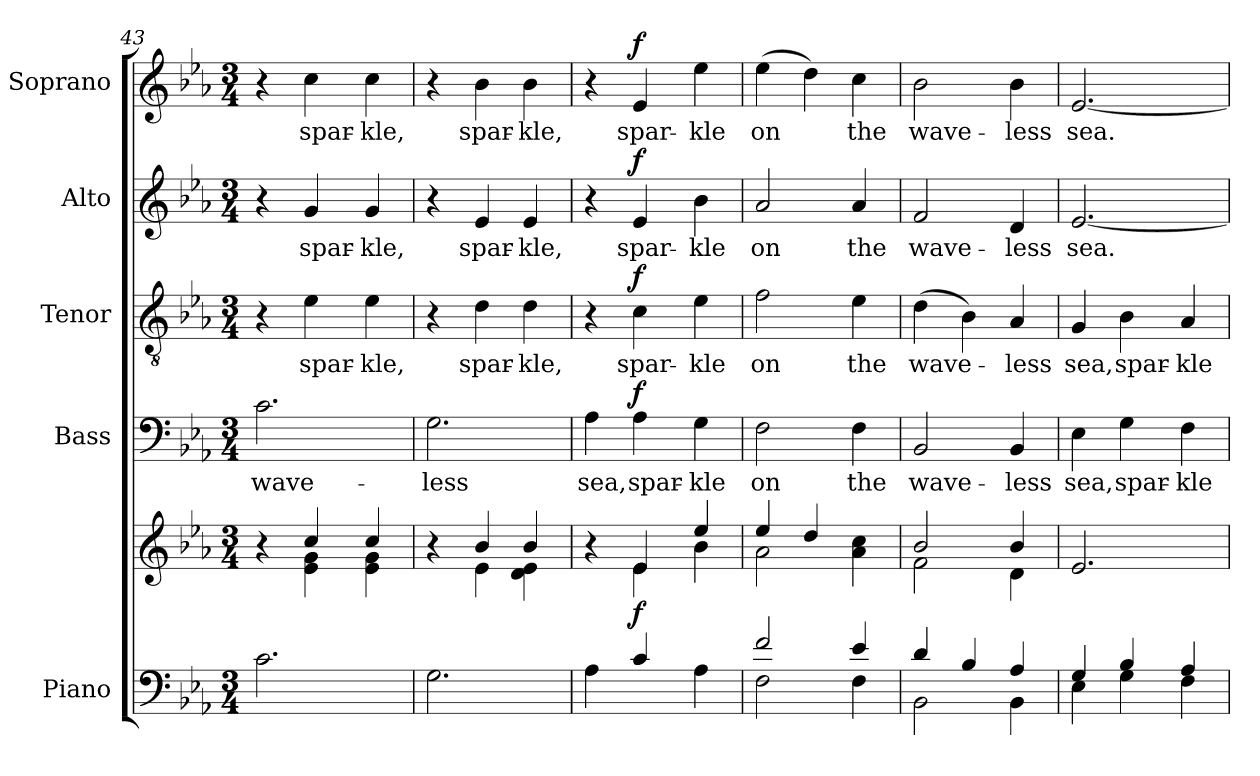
**kern	**kern	**dynam	**kern	**text	**dynam	**kern	**text	**dynam	**kern	**text	**dynam	**kern	**text	**dynam
*part5	*part5	*part5	*part4	*part4	*part4	*part3	*part3	*part3	*part2	*part2	*part2	*part1	*part1	*part1
*staff6	*staff5	*staff5/6	*staff4	*staff4	*staff4	*staff3	*staff3	*staff3	*staff2	*staff2	*staff2	*staff1	*staff1	*staff1
*I"Piano	*	*	*I"Bass	*	*	*I"Tenor	*	*	*I"Alto	*	*	*I"Soprano	*	*
*I'Pno.	*	*	*I'B.	*	*	*I'T.	*	*	*I'A.	*	*	*I'S.	*	*
*clefF4	*clefG2	*	*clefF4	*	*	*clefGv2	*	*	*clefG2	*	*	*clefG2	*	*
*	*	*	*	*	*	*ITrd7c12	*	*	*	*	*	*	*	*
*k[b-e-a-]	*k[b-e-a-]	*	*k[b-e-a-]	*	*	*k[b-e-a-]	*	*	*k[b-e-a-]	*	*	*k[b-e-a-]	*	*
*E-:	*E-:	*	*E-:	*	*	*E-:	*	*	*E-:	*	*	*E-:	*	*
*M3/4	*M3/4	*	*M3/4	*	*	*M3/4	*	*	*M3/4	*	*	*M3/4	*	*
=43	=43	=43	=43	=43	=43	=43	=43	=43	=43	=43	=43	=43	=43	=43
*	*^	*	*	*	*	*	*	*	*	*	*	*	*	*
!	!	!	!	!	!LO:LY:b:color=#000000	!	!	!	!	!	!	!	!	!	!
2.ci\	4r	4ryy	.	2.ci\	wave-	.	4r	.	.	4r	.	.	4r	.	.
!	!	!	!	!	!	!	!	!LO:LY:b:color=#000000	!	!	!	!	!	!	!
!	!	!	!	!	!	!	!	!	!	!	!LO:LY:b:color=#000000	!	!	!	!
!	!	!	!	!	!	!	!	!	!	!	!	!	!	!LO:LY:b:color=#000000	!
.	4cci/	4e-i\ 4gi	.	.	.	.	4E-i\	spar-	.	4gi/	spar-	.	4cci\	spar-	.
!	!	!	!	!	!	!	!	!LO:LY:b:color=#000000	!	!	!	!	!	!	!
!	!	!	!	!	!	!	!	!	!	!	!LO:LY:b:color=#000000	!	!	!	!
!	!	!	!	!	!	!	!	!	!	!	!	!	!	!LO:LY:b:color=#000000	!
.	4cci/	4e-i\ 4gi	.	.	.	.	4E-i\	-kle,	.	4gi/	-kle,	.	4cci\	-kle,	.
=44	=44	=44	=44	=44	=44	=44	=44	=44	=44	=44	=44	=44	=44	=44	=44
!	!	!	!	!	!LO:LY:b:color=#000000	!	!	!	!	!	!	!	!	!	!
2.Gi\	4r	4ryy	.	2.Gi\	-less	.	4r	.	.	4r	.	.	4r	.	.
!	!	!	!	!	!	!	!	!LO:LY:b:color=#000000	!	!	!	!	!	!	!
!	!	!	!	!	!	!	!	!	!	!	!LO:LY:b:color=#000000	!	!	!	!
!	!	!	!	!	!	!	!	!	!	!	!	!	!	!LO:LY:b:color=#000000	!
.	4b-i/	4e-i\	.	.	.	.	4Di\	spar-	.	4e-i/	spar-	.	4b-i\	spar-	.
!	!	!	!	!	!	!	!	!LO:LY:b:color=#000000	!	!	!	!	!	!	!
!	!	!	!	!	!	!	!	!	!	!	!LO:LY:b:color=#000000	!	!	!	!
!	!	!	!	!	!	!	!	!	!	!	!	!	!	!LO:LY:b:color=#000000	!
.	4b-i/	4di\ 4e-i	.	.	.	.	4Di\	-kle,	.	4e-i/	-kle,	.	4b-i\	-kle,	.
=45	=45	=45	=45	=45	=45	=45	=45	=45	=45	=45	=45	=45	=45	=45	=45
!	!	!	!	!	!LO:LY:b:color=#000000	!	!	!	!	!	!	!	!	!	!
4A-i\	4r	4ryy	.	4A-i\	sea,	.	4r	.	.	4r	.	.	4r	.	.
!	!	!	!	!	!LO:LY:b:color=#000000	!	!	!	!	!	!	!	!	!	!
!	!	!	!	!	!	!	!	!LO:LY:b:color=#000000	!	!	!	!	!	!	!
!	!	!	!	!	!	!	!	!	!	!	!LO:LY:b:color=#000000	!	!	!	!
!	!	!	!	!	!	!	!	!	!	!	!	!	!	!LO:LY:b:color=#000000	!
4ci/	4e-i/	4e-i\	f	4A-i\	spar-	f	4Ci\	spar-	f	4e-i/	spar-	f	4e-i/	spar-	f
!	!	!	!	!	!LO:LY:b:color=#000000	!	!	!	!	!	!	!	!	!	!
!	!	!	!	!	!	!	!	!LO:LY:b:color=#000000	!	!	!	!	!	!	!
!	!	!	!	!	!	!	!	!	!	!	!LO:LY:b:color=#000000	!	!	!	!
!	!	!	!	!	!	!	!	!	!	!	!	!	!	!LO:LY:b:color=#000000	!
4A-i\	4ee-i/	4b-i\	.	4Gi\	-kle	.	4E-i\	-kle	.	4b-i\	-kle	.	4ee-i\	-kle	.
=46	=46	=46	=46	=46	=46	=46	=46	=46	=46	=46	=46	=46	=46	=46	=46
*^	*	*	*	*	*	*	*	*	*	*	*	*	*	*	*
!	!	!	!	!	!	!LO:LY:b:color=#000000	!	!	!	!	!	!	!	!	!	!
!	!	!	!	!	!	!	!	!	!LO:LY:b:color=#000000	!	!	!	!	!	!	!
!	!	!	!	!	!	!	!	!	!	!	!	!LO:LY:b:color=#000000	!	!	!	!
!	!	!	!	!	!	!	!	!	!	!	!	!	!	!	!LO:LY:b:color=#000000	!
2fi/	2Fi\	4ee-i/	2a-i\	.	2Fi\	on	.	2Fi\	on	.	2a-i/	on	.	(4ee-i\	on	.
.	.	4ddi/	.	.	.	.	.	.	.	.	.	.	.	4ddi\)	.	.
!	!	!	!	!	!	!LO:LY:b:color=#000000	!	!	!	!	!	!	!	!	!	!
!	!	!	!	!	!	!	!	!	!LO:LY:b:color=#000000	!	!	!	!	!	!	!
!	!	!	!	!	!	!	!	!	!	!	!	!LO:LY:b:color=#000000	!	!	!	!
!	!	!	!	!	!	!	!	!	!	!	!	!	!	!	!LO:LY:b:color=#000000	!
4e-i/	4Fi\	4a-i\ 4cci	4ryy	.	4Fi\	the	.	4E-i\	the	.	4a-i/	the	.	4cci\	the	.
=47	=47	=47	=47	=47	=47	=47	=47	=47	=47	=47	=47	=47	=47	=47	=47	=47
!	!	!	!	!	!	!LO:LY:b:color=#000000	!	!	!	!	!	!	!	!	!	!
!	!	!	!	!	!	!	!	!	!LO:LY:b:color=#000000	!	!	!	!	!	!	!
!	!	!	!	!	!	!	!	!	!	!	!	!LO:LY:b:color=#000000	!	!	!	!
!	!	!	!	!	!	!	!	!	!	!	!	!	!	!	!LO:LY:b:color=#000000	!
4di/	2BB-i\	2b-i/	2fi\	.	2BB-i/	wave-	.	(4Di\	wave-	.	2fi/	wave-	.	2b-i\	wave-	.
4B-i/	.	.	.	.	.	.	.	4BB-i\)	.	.	.	.	.	.	.	.
!	!	!	!	!	!	!LO:LY:b:color=#000000	!	!	!	!	!	!	!	!	!	!
!	!	!	!	!	!	!	!	!	!LO:LY:b:color=#000000	!	!	!	!	!	!	!
!	!	!	!	!	!	!	!	!	!	!	!	!LO:LY:b:color=#000000	!	!	!	!
!	!	!	!	!	!	!	!	!	!	!	!	!	!	!	!LO:LY:b:color=#000000	!
4A-i/	4BB-i\	4b-i/	4di\	.	4BB-i/	-less	.	4AA-i/	-less	.	4di/	-less	.	4b-i\	-less	.
*	*	*v	*v	*	*	*	*	*	*	*	*	*	*	*	*	*
=48	=48	=48	=48	=48	=48	=48	=48	=48	=48	=48	=48	=48	=48	=48	=48
*	*	*^	*	*	*	*	*	*	*	*	*	*	*	*	*
!	!	!	!	!	!	!LO:LY:b:color=#000000	!	!	!	!	!	!	!	!	!	!
*	*	*v	*v	*	*	*	*	*	*	*	*	*	*	*	*	*
*	*	*^	*	*	*	*	*	*	*	*	*	*	*	*	*
!	!	!	!	!	!	!	!	!	!LO:LY:b:color=#000000	!	!	!	!	!	!	!
*	*	*v	*v	*	*	*	*	*	*	*	*	*	*	*	*	*
*	*	*^	*	*	*	*	*	*	*	*	*	*	*	*	*
!	!	!	!	!	!	!	!	!	!	!	!	!LO:LY:b:color=#000000	!	!	!	!
*	*	*v	*v	*	*	*	*	*	*	*	*	*	*	*	*	*
*	*	*^	*	*	*	*	*	*	*	*	*	*	*	*	*
!	!	!	!	!	!	!	!	!	!	!	!	!	!	!	!LO:LY:b:color=#000000	!
*	*	*v	*v	*	*	*	*	*	*	*	*	*	*	*	*	*
4Gi/	4E-i\	2.e-i/	.	4E-i\	sea,	.	4GGi/	sea,	.	[2.e-i/	sea.	.	[2.e-i/	sea.	.
!	!	!	!	!	!LO:LY:b:color=#000000	!	!	!	!	!	!	!	!	!	!
!	!	!	!	!	!	!	!	!LO:LY:b:color=#000000	!	!	!	!	!	!	!
4B-i/	4Gi\	.	.	4Gi\	spar-	.	4BB-i\	spar-	.	.	.	.	.	.	.
!	!	!	!	!	!LO:LY:b:color=#000000	!	!	!	!	!	!	!	!	!	!
!	!	!	!	!	!	!	!	!LO:LY:b:color=#000000	!	!	!	!	!	!	!
4A-i/	4Fi\	.	.	4Fi\	-kle	.	4AA-i/	-kle	.	.	.	.	.	.	.
*v	*v	*	*	*	*	*	*	*	*	*	*	*	*	*	*
=	=	=	=	=	=	=	=	=	=	=	=	=	=	=
*-	*-	*-	*-	*-	*-	*-	*-	*-	*-	*-	*-	*-	*-	*-
